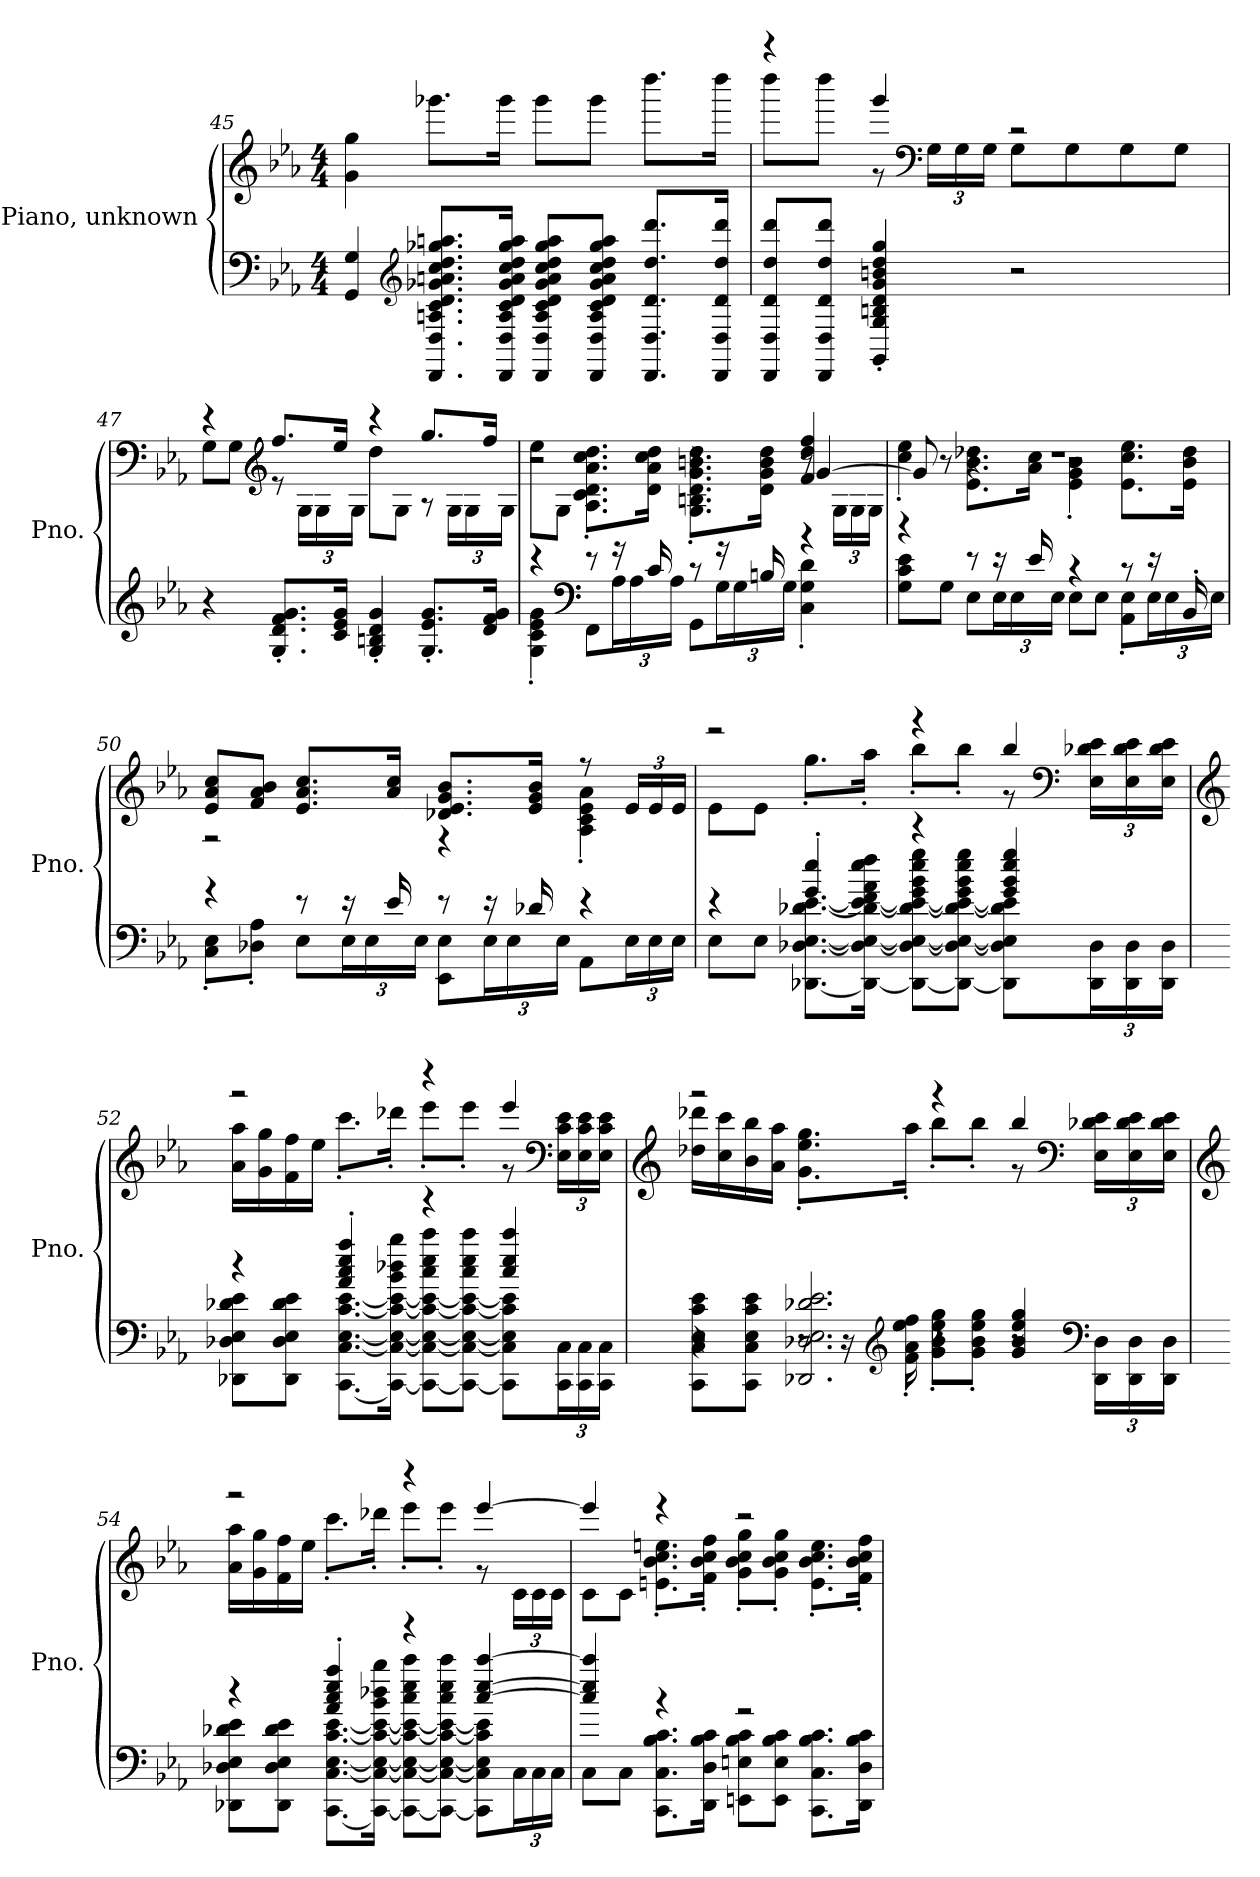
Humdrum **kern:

**kern	**kern
*part1	*part1
*staff2	*staff1
*I"Piano, unknown	*
*I'Pno.	*
*clefF4	*clefG2
*k[b-e-a-]	*k[b-e-a-]
*M4/4	*M4/4
=45	=45
4GG/ 4G/	4g\ 4gg\
*clefG2	*
8.DD/ 8.D/ 8.An/ 8.c/ 8.d/ 8.g-X/ 8.an/ 8.cc/ 8.dd/ 8.gg-X/ 8.aan/L	8.ggg-X\L
16DD/ 16D/ 16A/ 16c/ 16d/ 16g-/ 16a/ 16cc/ 16dd/ 16gg-/ 16aa/Jk	16ggg-\Jk
8DD/ 8D/ 8A/ 8c/ 8d/ 8g-/ 8a/ 8cc/ 8dd/ 8gg-/ 8aa/L	8ggg-\L
8DD/ 8D/ 8A/ 8c/ 8d/ 8g-/ 8a/ 8cc/ 8dd/ 8gg-/ 8aa/J	8ggg-\J
8.DD/ 8.D/ 8.d/ 8.dd/ 8.ddd/L	8.dddd\L
16DD/ 16D/ 16d/ 16dd/ 16ddd/Jk	16dddd\Jk
!!LO:LB:g=z
=46	=46
*	*^
8DD/ 8D/ 8d/ 8dd/ 8ddd/L	4r	8dddd\L
8DD/ 8D/ 8d/ 8dd/ 8ddd/J	.	8dddd\J
4GG/' 4G/' 4Bn/' 4d/' 4g/' 4bn/' 4dd/' 4gg/'	4ggg/	8r
*	*clefF4	*
*	*	*Xbrackettup
.	.	24G\LL
.	.	24G\
.	.	24G\JJ
2r	2r	8G\L
.	.	8G\
.	.	8G\
.	.	8G\J
=47	=47	=47
4r	4r	8G\L
.	.	8G\J
*	*clefG2	*
8.G/' 8.d/' 8.f/' 8.g/'L	8.ff/L	8r
.	.	24G\LL
.	.	24G\
16c/ 16e-/ 16g/Jk	16ee-/Jk	.
.	.	24G\JJ
4G/' 4Bn/' 4d/' 4g/'	4r	8dd\L
.	.	8G\J
8.G/' 8.e-/' 8.g/'L	8.gg/L	8r
.	.	24G\LL
.	.	24G\
16d/ 16f/ 16g/Jk	16ff/Jk	.
.	.	24G\JJ
!!LO:LB:g=z
=48	=48	=48
*^	*	*^
4r	4G\' 4c\' 4e-\' 4g\'	2r	8ee-\L	2r
.	.	.	8G\J	.
*clefF4	*	*	*	*
8r	8FF\L	.	8.A-\' 8.c\' 8.d\' 8.a-\' 8.cc\' 8.dd\'L	.
*	*Xbrackettup	*	*	*
16r	24A-\L	.	.	.
.	24A-\	.	.	.
16c/	.	.	16d\ 16a-\ 16cc\ 16dd\Jk	.
.	24A-\JJ	.	.	.
8r	8GG\L	4r	8.G\' 8.Bn\' 8.d\' 8.g\' 8.bn\' 8.dd\'L	4r
16r	24G\L	.	.	.
.	24G\	.	.	.
16Bn/	.	.	16d\ 16g\ 16b\ 16dd\Jk	.
.	24G\JJ	.	.	.
4r	4C\' 4G\' 4d\'	4f/ 4dd/ 4ff/	8r	[4g/
.	.	.	24G\LL	.
.	.	.	24G\	.
.	.	.	24G\JJ	.
=49	=49	=49	=49	=49
4r	8G\ 8c\ 8e-\L	1r	4cc\' 4ee-\'	8g/]
.	8G\J	.	.	8r
8r	8E-\L	.	8.e-\ 8.b-\ 8.dd-X\L	4r
16r	24E-\L	.	.	.
.	24E-\	.	.	.
16e-/	.	.	16a-\ 16cc\Jk	.
.	24E-\JJ	.	.	.
4r	8E-\L	.	4e-\' 4g\' 4b-\'	2r
.	8E-\J	.	.	.
8r	8AA-\' 8E-\'L	.	8.e-\ 8.cc\ 8.ee-\L	.
16r	24E-\L	.	.	.
.	24E-\	.	.	.
16BB-'/	.	.	16e-\ 16b-\ 16dd-\Jk	.
.	24E-\JJ	.	.	.
*	*	*	*v	*v
!!LO:LB:g=z
=50	=50	=50	=50
4r	8C\' 8E-\'L	8e-/ 8a-/ 8cc/L	2r
.	8D-X\' 8A-\'J	8f/ 8a-/ 8b-/J	.
8r	8E-\L	8.e-/ 8.a-/ 8.cc/L	.
16r	24E-\L	.	.
.	24E-\	.	.
16e-/	.	16a-/ 16cc/Jk	.
.	24E-\JJ	.	.
8r	8EE-\ 8E-\L	8.d-X/ 8.e-/ 8.g/ 8.b-/L	4r
16r	24E-\L	.	.
.	24E-\	.	.
16d-X/	.	16e-/ 16g/ 16b-/Jk	.
.	24E-\JJ	.	.
4r	8AA-\L	8r	4A-\' 4c\' 4e-\' 4a-\'
.	24E-\L	24e-/LL	.
.	24E-\	24e-/	.
.	24E-\JJ	24e-/JJ	.
=51	=51	=51	=51
4r	8E-\L	2r	8e-\L
.	8E-\J	.	8e-\J
4g/' 4ee-/'	[8.DD-X\ [8.D-X\ [8.E-\ [8.d-X\ [8.e-\L	.	8.gg'\L
.	16DD-\_ 16D-\_ 16E-\_ 16d-\_ 16e-\_ 16f\ 16a-\ 16ee-\ 16ff\Jk	.	16aa-'\Jk
4r	8DD-\_ 8D-\_ 8E-\_ 8d-\_ 8e-\_ 8g\ 8b-\ 8ee-\ 8gg\L	4r	8bb-'\L
.	8DD-\_ 8D-\_ 8E-\_ 8d-\_ 8e-\_ 8g\ 8b-\ 8ee-\ 8gg\J	.	8bb-'\J
4g/ 4b-/ 4ee-/ 4gg/	8DD-\] 8D-\] 8E-\] 8d-\] 8e-\]L	4bb-/	8r
*	*	*clefF4	*
.	24DD-\ 24D-\L	.	24E-\ 24d-X\ 24e-\LL
.	24DD-\ 24D-\	.	24E-\ 24d-\ 24e-\
.	24DD-\ 24D-\JJ	.	24E-\ 24d-\ 24e-\JJ
!!LO:PB:g=z	!!
=52	=52	=52	=52
*	*	*clefG2	*
4r	8DD-X\ 8D-X\ 8E-\ 8d-X\ 8e-\L	2r	16a-\ 16aa-\LL
.	.	.	16g\ 16gg\
.	8DD-\ 8D-\ 8E-\ 8d-\ 8e-\J	.	16f\ 16ff\
.	.	.	16ee-\JJ
4a-/' 4cc/' 4ee-/' 4aa-/'	[8.CC\ [8.C\ [8.E-\ [8.c\ [8.e-\L	.	8.ccc'\L
.	16CC\_ 16C\_ 16E-\_ 16c\_ 16e-\_ 16b-\ 16dd-X\ 16bb-\Jk	.	16ddd-X'\Jk
4r	8CC\_ 8C\_ 8E-\_ 8c\_ 8e-\_ 8cc\ 8ee-\ 8ccc\L	4r	8eee-'\L
.	8CC\_ 8C\_ 8E-\_ 8c\_ 8e-\_ 8cc\ 8ee-\ 8ccc\J	.	8eee-'\J
4cc/ 4ee-/ 4ccc/	8CC\] 8C\] 8E-\] 8c\] 8e-\]L	4eee-/	8r
*	*	*clefF4	*
.	24CC\ 24C\L	.	24E-\ 24c\ 24e-\LL
.	24CC\ 24C\	.	24E-\ 24c\ 24e-\
.	24CC\ 24C\JJ	.	24E-\ 24c\ 24e-\JJ
*v	*v	*	*
!!LO:LB:g=z	!!
=53	=53	=53
*	*clefG2	*
*^	*	*
*	*^	*	*
2r	8CC\ 8C\ 8E-\ 8c\ 8e-\L	4r	2r	16dd-X\ 16ddd-X\LL
.	.	.	.	16cc\ 16ccc\
.	8CC\ 8C\ 8E-\ 8c\ 8e-\J	.	.	16b-\ 16bb-\
.	.	.	.	16a-\ 16aa-\JJ
.	8r	2.DD-X/ 2.D-X/ 2.E-/ 2.d-X/ 2.e-/	.	8.g\' 8.ee-\' 8.gg\'L
.	16r	.	.	.
*clefG2	*	*	*	*
.	16f\' 16a-\' 16ee-\' 16ff\'	.	.	16aa-'\Jk
4r	8g\' 8b-\' 8ee-\' 8gg\'L	.	4r	8bb-'\L
.	8g\' 8b-\' 8ee-\' 8gg\'J	.	.	8bb-'\J
4g/ 4b-/ 4ee-/ 4gg/	8r	.	4bb-/	8r
*clefF4	*	*	*clefF4	*
.	24DD-\ 24D-\LL	.	.	24E-\ 24d-X\ 24e-\LL
.	24DD-\ 24D-\	.	.	24E-\ 24d-\ 24e-\
.	24DD-\ 24D-\JJ	.	.	24E-\ 24d-\ 24e-\JJ
*v	*v	*v	*	*
=54	=54	=54
*	*clefG2	*
*^	*	*
4r	8DD-X\ 8D-X\ 8E-\ 8d-X\ 8e-\L	2r	16a-\ 16aa-\LL
.	.	.	16g\ 16gg\
.	8DD-\ 8D-\ 8E-\ 8d-\ 8e-\J	.	16f\ 16ff\
.	.	.	16ee-\JJ
4a-/' 4cc/' 4ee-/' 4aa-/'	[8.CC\ [8.C\ [8.E-\ [8.c\ [8.e-\L	.	8.ccc'\L
.	16CC\_ 16C\_ 16E-\_ 16c\_ 16e-\_ 16b-\ 16dd-X\ 16bb-\Jk	.	16ddd-X'\Jk
4r	8CC\_ 8C\_ 8E-\_ 8c\_ 8e-\_ 8cc\ 8ee-\ 8ccc\L	4r	8eee-'\L
.	8CC\_ 8C\_ 8E-\_ 8c\_ 8e-\_ 8cc\ 8ee-\ 8ccc\J	.	8eee-'\J
[4cc/ [4ee-/ [4ccc/	8CC\] 8C\] 8E-\] 8c\] 8e-\]L	[4eee-/	8r
.	24C\L	.	24c\LL
.	24C\	.	24c\
.	24C\JJ	.	24c\JJ
!!LO:LB:g=z	!!
=55	=55	=55	=55
4cc/] 4ee-/] 4ccc/]	8C\L	4eee-/]	8c\L
.	8C\J	.	8c\J
4r	8.CC\ 8.C\ 8.B-\ 8.c\L	4r	8.en\' 8.b-\' 8.cc\' 8.een\'L
.	16DD\ 16D\ 16B-\ 16c\Jk	.	16f\' 16b-\' 16cc\' 16ff\'Jk
2r	8EEn\ 8En\ 8B-\ 8c\L	2r	8g\' 8b-\' 8cc\' 8gg\'L
.	8EE\ 8E\ 8B-\ 8c\J	.	8g\' 8b-\' 8cc\' 8gg\'J
.	8.CC\ 8.C\ 8.B-\ 8.c\L	.	8.e\' 8.b-\' 8.cc\' 8.ee\'L
.	16DD\ 16D\ 16B-\ 16c\Jk	.	16f\' 16b-\' 16cc\' 16ff\'Jk
*v	*v	*	*
*	*v	*v
=	=
*-	*-
